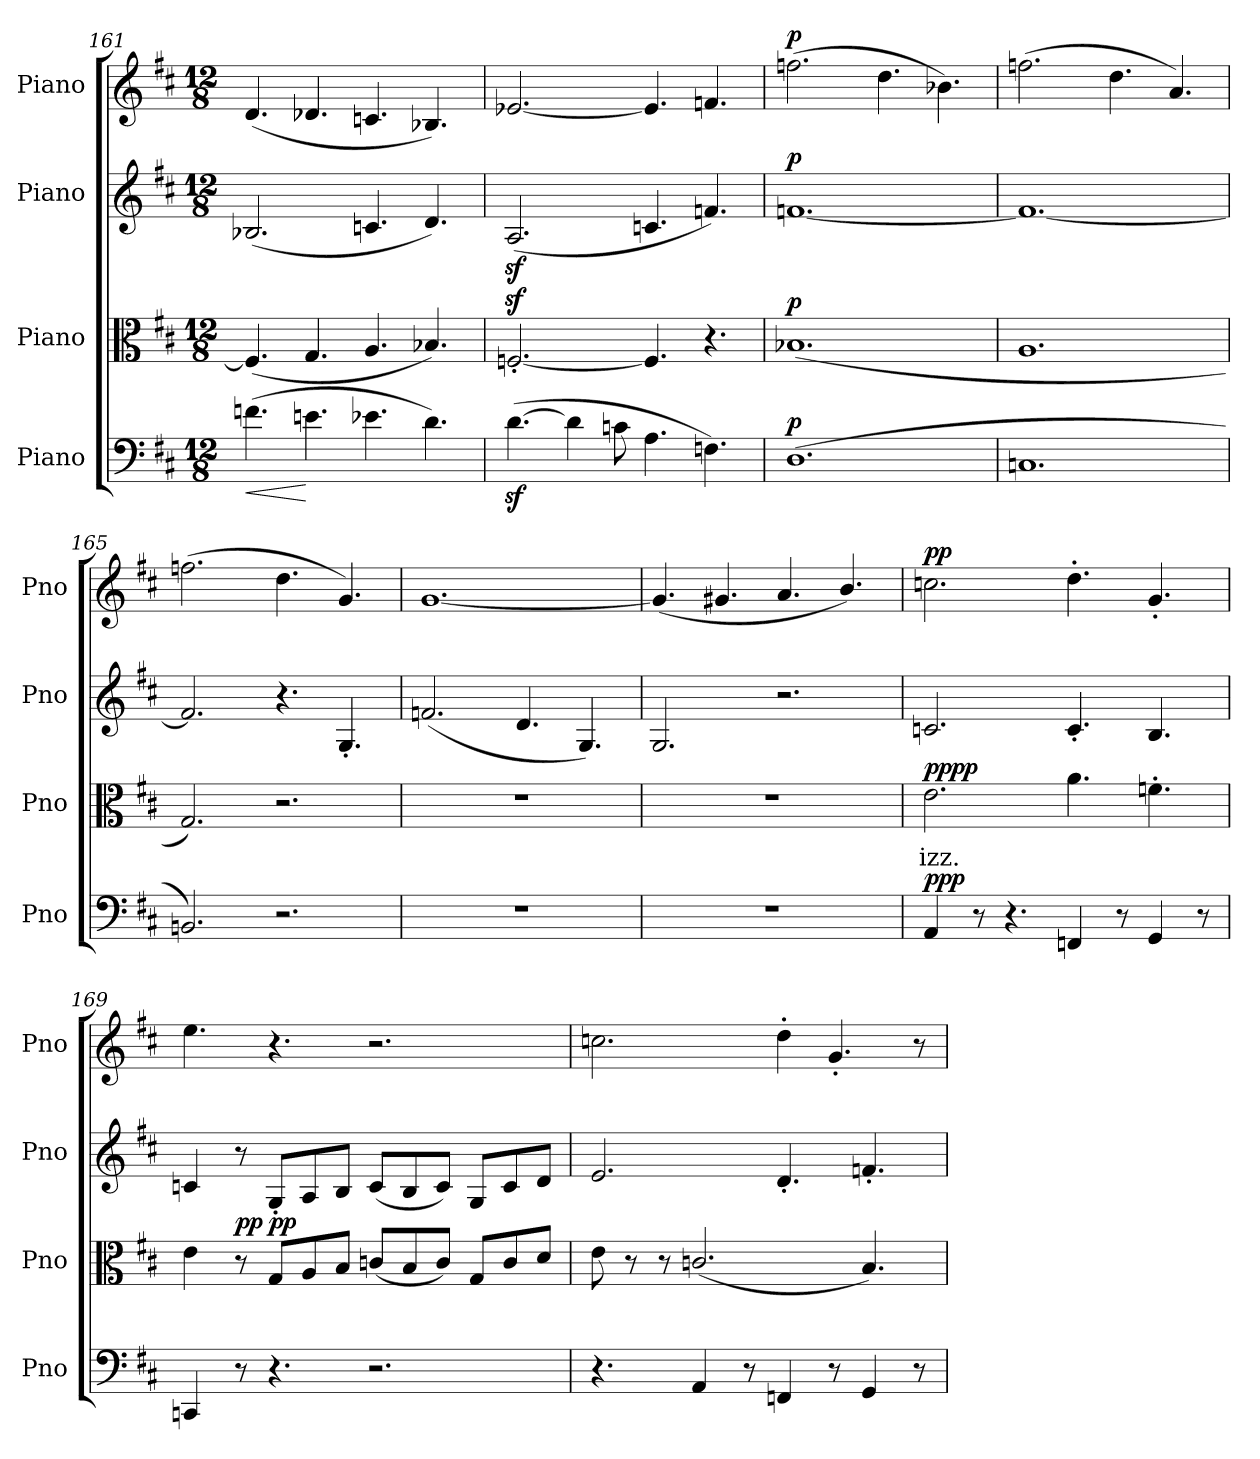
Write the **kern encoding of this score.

**kern	**dynam	**kern	**text	**dynam	**kern	**dynam	**kern	**dynam
*part4	*part4	*part3	*part3	*part3	*part2	*part2	*part1	*part1
*staff4	*staff4	*staff3	*staff3	*staff3	*staff2	*staff2	*staff1	*staff1
*I"Piano	*	*I"Piano	*	*	*I"Piano	*	*I"Piano	*
*I'Pno	*	*I'Pno	*	*	*I'Pno	*	*I'Pno	*
*clefF4	*	*clefC3	*	*	*clefG2	*	*clefG2	*
*k[f#c#]	*	*k[f#c#]	*	*	*k[f#c#]	*	*k[f#c#]	*
*M12/8	*	*M12/8	*	*	*M12/8	*	*M12/8	*
=161	=161	=161	=161	=161	=161	=161	=161	=161
!	!LO:HP:b	!	!	!	!	!	!	!
(4.fn\	<	(4.F/]	.	.	(2.B-X/	.	(4.d/	.
4.en\	[	4.G/	.	.	.	.	4.d-X/	.
4.e-X\	.	4.A/	.	.	4.cn/	.	4.cn/	.
4.d\)	.	4.B-X/)	.	.	4.d/)	.	4.B-X/)	.
=162	=162	=162	=162	=162	=162	=162	=162	=162
([4.dz>\	.	[2.Fnz>'/	.	.	(2.Az>/	.	[2.e-X/	.
4d\]	.	.	.	.	.	.	.	.
8cn\	.	.	.	.	.	.	.	.
4.A\	.	4.F/]	.	.	4.cn/	.	4.e-/]	.
4.Fn\)	.	4.r	.	.	4.fn/)	.	4.fn/	.
=163	=163	=163	=163	=163	=163	=163	=163	=163
!	!LO:DY:a	!	!	!LO:DY:a	!	!LO:DY:a	!	!LO:DY:a
(1.D	p	(1.B-X	.	p	[1.fn	p	(2.ffn\	p
.	.	.	.	.	.	.	4.dd\	.
.	.	.	.	.	.	.	4.b-X\)	.
=164	=164	=164	=164	=164	=164	=164	=164	=164
1.Cn	.	1.A	.	.	1.f_	.	(2.ffn\	.
.	.	.	.	.	.	.	4.dd\	.
.	.	.	.	.	.	.	4.a/)	.
=165	=165	=165	=165	=165	=165	=165	=165	=165
2.BBn/)	.	2.G/)	.	.	2.f/]	.	(2.ffn\	.
2.r	.	2.r	.	.	4.r	.	4.dd\	.
.	.	.	.	.	4.G'/	.	4.g/)	.
=166	=166	=166	=166	=166	=166	=166	=166	=166
1.r	.	1.r	.	.	(2.fn/	.	[1.g	.
.	.	.	.	.	4.d/	.	.	.
.	.	.	.	.	4.G/)	.	.	.
=167	=167	=167	=167	=167	=167	=167	=167	=167
1.r	.	1.r	.	.	2.G/	.	(4.g/]	.
.	.	.	.	.	.	.	4.g#X/	.
.	.	.	.	.	2.r	.	4.a/	.
.	.	.	.	.	.	.	4.b/)	.
=168	=168	=168	=168	=168	=168	=168	=168	=168
!	!LO:DY:a	!	!LO:LY:b	!	!	!	!	!
!	!LO:DY:n=1:a	!	!	!LO:DY:a	!	!	!	!
!	!	!	!	!LO:DY:n=1:a	!	!	!	!LO:DY:a
4AA/	pp p	2.e\	izz.	pp pp	2.cn/	.	2.ccn\	pp
8r	.	.	.	.	.	.	.	.
4.r	.	.	.	.	.	.	.	.
4FFn/	.	4.a\	.	.	4.c'/	.	4.dd'\	.
8r	.	.	.	.	.	.	.	.
4GG/	.	4.fn'\	.	.	4.B/	.	4.g'/	.
8r	.	.	.	.	.	.	.	.
!!LO:PB:g=z
=169	=169	=169	=169	=169	=169	=169	=169	=169
4CCn/	.	4e\	.	.	4cn/	.	4.ee\	.
!	!	!	!	!LO:DY:a	!	!	!	!
8r	.	8r	.	pp	8r	.	.	.
!	!	!	!	!LO:DY:a	!	!	!	!
4.r	.	8G/L	.	pp	8G'/L	.	4.r	.
.	.	8A/	.	.	8A/	.	.	.
.	.	8B/J	.	.	8B/J	.	.	.
2.r	.	(8cn/L	.	.	(8c/L	.	2.r	.
.	.	8B/	.	.	8B/	.	.	.
.	.	8c/J)	.	.	8c/J)	.	.	.
.	.	8G/L	.	.	8G/L	.	.	.
.	.	8c/	.	.	8c/	.	.	.
.	.	8d/J	.	.	8d/J	.	.	.
=170	=170	=170	=170	=170	=170	=170	=170	=170
4.r	.	8e\	.	.	2.e/	.	2.ccn\	.
.	.	8r	.	.	.	.	.	.
.	.	8r	.	.	.	.	.	.
4AA/	.	(2.cn/	.	.	.	.	.	.
8r	.	.	.	.	.	.	.	.
4FFn/	.	.	.	.	4.d'/	.	4dd'\	.
8r	.	.	.	.	.	.	4.g'/	.
4GG/	.	4.B/)	.	.	4.fn'/	.	.	.
8r	.	.	.	.	.	.	8r	.
=	=	=	=	=	=	=	=	=
*-	*-	*-	*-	*-	*-	*-	*-	*-
